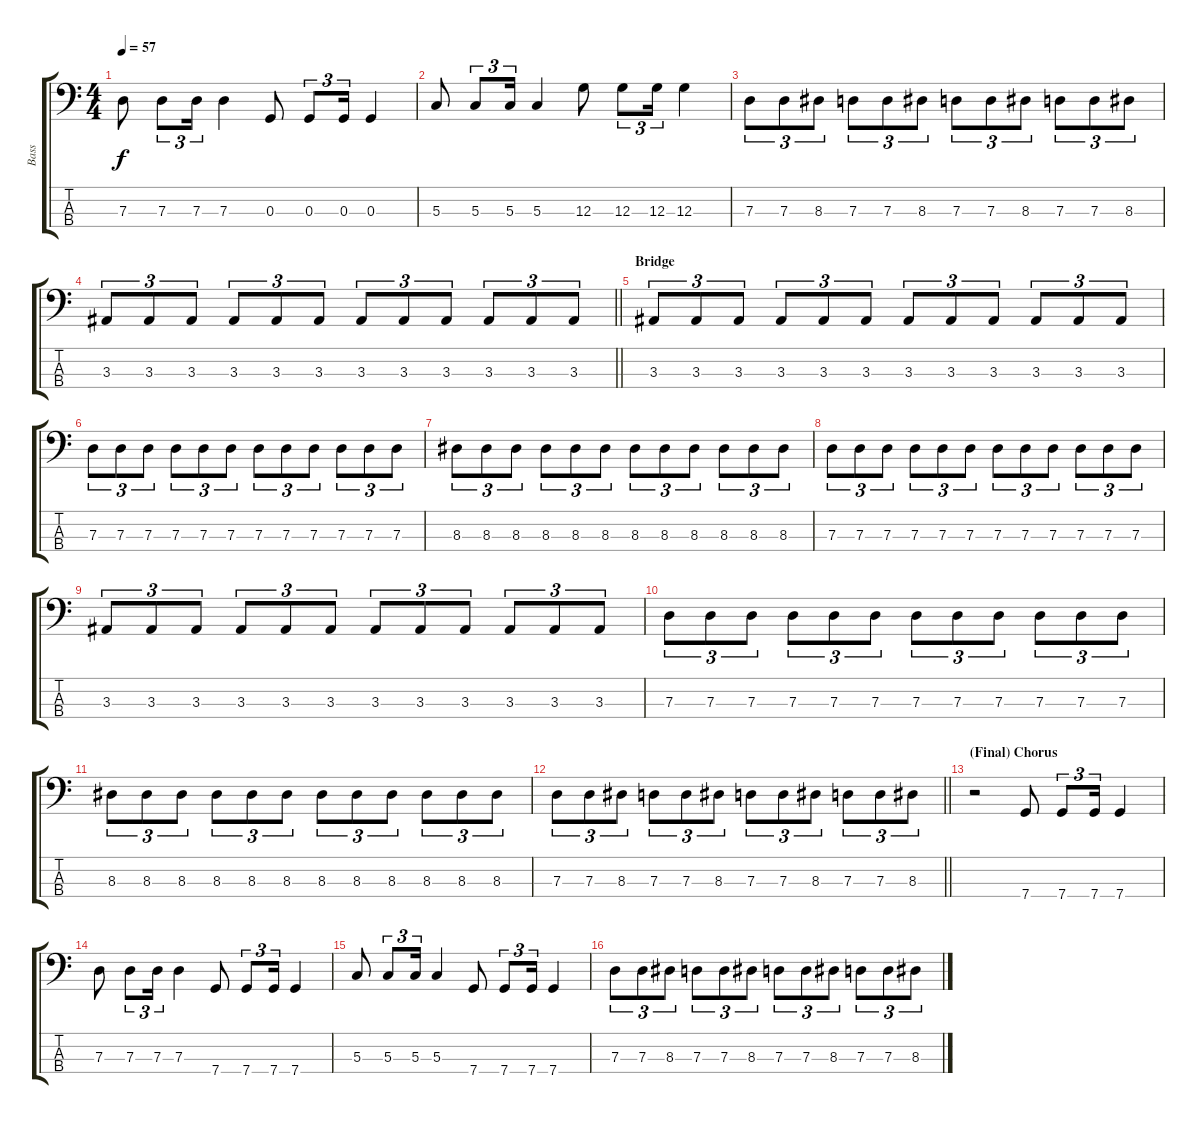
\track ("Bass" "Bass") {instrument electricbassfinger}
\staff {score tabs}
\tuning (F2 C2 G1 C1) {hide}
\ts (4 4)
\tempo 57
\clef f4
\ks c
7.3.8{dy f} 7.3.8{tu (3 2)} 7.3.16{tu (3 2)} 7.3.4 0.3.8 0.3.8{tu (3 2)} 0.3.16{tu (3 2)} 0.3.4 |
5.3.8 5.3.8{tu (3 2)} 5.3.16{tu (3 2)} 5.3.4 12.3.8 12.3.8{tu (3 2)} 12.3.16{tu (3 2)} 12.3.4 |
7.3.8{tu (3 2)} 7.3.8{tu (3 2)} 8.3.8{tu (3 2)} 7.3.8{tu (3 2)} 7.3.8{tu (3 2)} 8.3.8{tu (3 2)} 7.3.8{tu (3 2)} 7.3.8{tu (3 2)} 8.3.8{tu (3 2)} 7.3.8{tu (3 2)} 7.3.8{tu (3 2)} 8.3.8{tu (3 2)} |
\barLineRight lightlight
3.3.8{tu (3 2)} 3.3.8{tu (3 2)} 3.3.8{tu (3 2)} 3.3.8{tu (3 2)} 3.3.8{tu (3 2)} 3.3.8{tu (3 2)} 3.3.8{tu (3 2)} 3.3.8{tu (3 2)} 3.3.8{tu (3 2)} 3.3.8{tu (3 2)} 3.3.8{tu (3 2)} 3.3.8{tu (3 2)} |
\section ("" "Bridge")
3.3.8{tu (3 2)} 3.3.8{tu (3 2)} 3.3.8{tu (3 2)} 3.3.8{tu (3 2)} 3.3.8{tu (3 2)} 3.3.8{tu (3 2)} 3.3.8{tu (3 2)} 3.3.8{tu (3 2)} 3.3.8{tu (3 2)} 3.3.8{tu (3 2)} 3.3.8{tu (3 2)} 3.3.8{tu (3 2)} |
7.3.8{tu (3 2)} 7.3.8{tu (3 2)} 7.3.8{tu (3 2)} 7.3.8{tu (3 2)} 7.3.8{tu (3 2)} 7.3.8{tu (3 2)} 7.3.8{tu (3 2)} 7.3.8{tu (3 2)} 7.3.8{tu (3 2)} 7.3.8{tu (3 2)} 7.3.8{tu (3 2)} 7.3.8{tu (3 2)} |
8.3.8{tu (3 2)} 8.3.8{tu (3 2)} 8.3.8{tu (3 2)} 8.3.8{tu (3 2)} 8.3.8{tu (3 2)} 8.3.8{tu (3 2)} 8.3.8{tu (3 2)} 8.3.8{tu (3 2)} 8.3.8{tu (3 2)} 8.3.8{tu (3 2)} 8.3.8{tu (3 2)} 8.3.8{tu (3 2)} |
7.3.8{tu (3 2)} 7.3.8{tu (3 2)} 7.3.8{tu (3 2)} 7.3.8{tu (3 2)} 7.3.8{tu (3 2)} 7.3.8{tu (3 2)} 7.3.8{tu (3 2)} 7.3.8{tu (3 2)} 7.3.8{tu (3 2)} 7.3.8{tu (3 2)} 7.3.8{tu (3 2)} 7.3.8{tu (3 2)} |
3.3.8{tu (3 2)} 3.3.8{tu (3 2)} 3.3.8{tu (3 2)} 3.3.8{tu (3 2)} 3.3.8{tu (3 2)} 3.3.8{tu (3 2)} 3.3.8{tu (3 2)} 3.3.8{tu (3 2)} 3.3.8{tu (3 2)} 3.3.8{tu (3 2)} 3.3.8{tu (3 2)} 3.3.8{tu (3 2)} |
7.3.8{tu (3 2)} 7.3.8{tu (3 2)} 7.3.8{tu (3 2)} 7.3.8{tu (3 2)} 7.3.8{tu (3 2)} 7.3.8{tu (3 2)} 7.3.8{tu (3 2)} 7.3.8{tu (3 2)} 7.3.8{tu (3 2)} 7.3.8{tu (3 2)} 7.3.8{tu (3 2)} 7.3.8{tu (3 2)} |
8.3.8{tu (3 2)} 8.3.8{tu (3 2)} 8.3.8{tu (3 2)} 8.3.8{tu (3 2)} 8.3.8{tu (3 2)} 8.3.8{tu (3 2)} 8.3.8{tu (3 2)} 8.3.8{tu (3 2)} 8.3.8{tu (3 2)} 8.3.8{tu (3 2)} 8.3.8{tu (3 2)} 8.3.8{tu (3 2)} |
\barLineRight lightlight
7.3.8{tu (3 2)} 7.3.8{tu (3 2)} 8.3.8{tu (3 2)} 7.3.8{tu (3 2)} 7.3.8{tu (3 2)} 8.3.8{tu (3 2)} 7.3.8{tu (3 2)} 7.3.8{tu (3 2)} 8.3.8{tu (3 2)} 7.3.8{tu (3 2)} 7.3.8{tu (3 2)} 8.3.8{tu (3 2)} |
\section ("" "(Final) Chorus")
r.2 7.4.8 7.4.8{tu (3 2)} 7.4.16{tu (3 2)} 7.4.4 |
7.3.8 7.3.8{tu (3 2)} 7.3.16{tu (3 2)} 7.3.4 7.4.8 7.4.8{tu (3 2)} 7.4.16{tu (3 2)} 7.4.4 |
5.3.8 5.3.8{tu (3 2)} 5.3.16{tu (3 2)} 5.3.4 7.4.8 7.4.8{tu (3 2)} 7.4.16{tu (3 2)} 7.4.4 |
7.3.8{tu (3 2)} 7.3.8{tu (3 2)} 8.3.8{tu (3 2)} 7.3.8{tu (3 2)} 7.3.8{tu (3 2)} 8.3.8{tu (3 2)} 7.3.8{tu (3 2)} 7.3.8{tu (3 2)} 8.3.8{tu (3 2)} 7.3.8{tu (3 2)} 7.3.8{tu (3 2)} 8.3.8{tu (3 2)}
